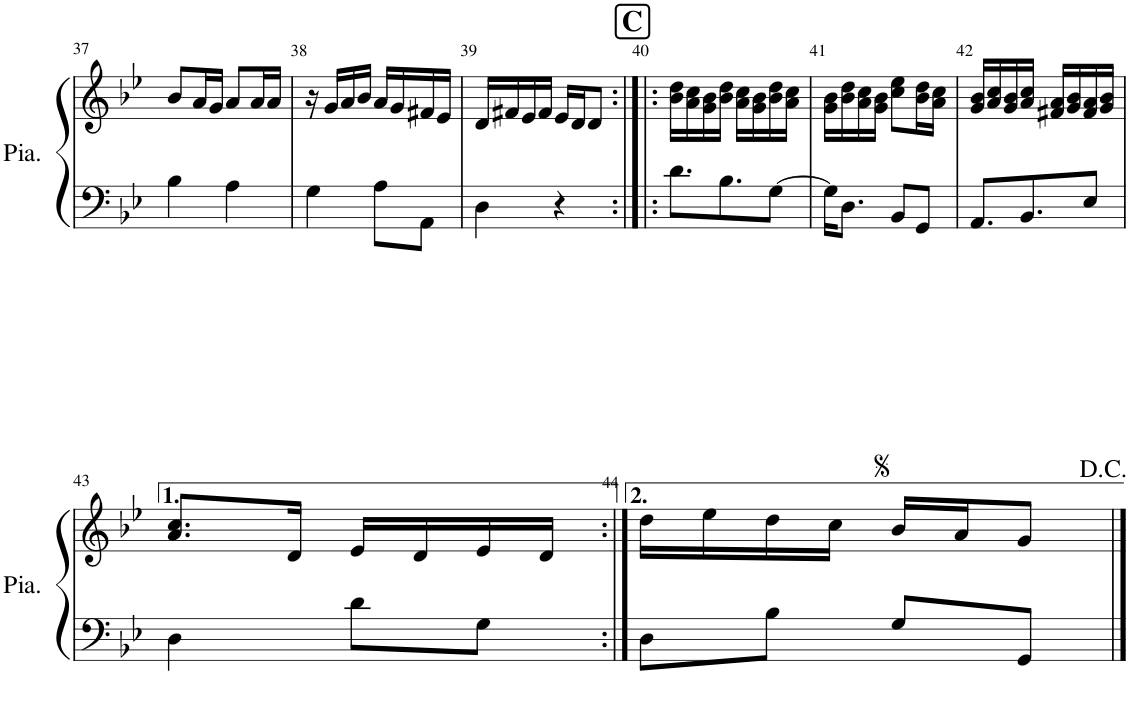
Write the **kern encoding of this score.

**kern	**kern
*part1	*part1
*staff2	*staff1
*I"Piano	*
*I'Pia.	*
!!LO:PB:g=z
*clefF4	*clefG2
*k[b-e-]	*k[b-e-]
*M2/4	*M2/4
=37	=37
4B-\	8b-/L
.	16a/L
.	16g/JJ
4A\	8a/L
.	16a/L
.	16a/JJ
=38	=38
4G\	16r
.	16g/LL
.	16a/
.	16b-/JJ
8A\L	16a/LL
.	16g/
8AA\J	16f#X/
.	16e-/JJ
=39	=39
4D\	16d/LL
.	16f#X/
.	16e-/
.	16f#/JJ
4r	16e-/LL
.	16d/J
.	8d/J
!!LO:REH:place=s1:a:B:cj:fs=14:t=C
=40:|!|:	=40:|!|:
8.d\L	16b-\ 16dd\LL
.	16a\ 16cc\
.	16g\ 16b-\
8.B-\	16b-\ 16dd\JJ
.	16a\ 16cc\LL
.	16g\ 16b-\
[8G\J	16b-\ 16dd\
.	16a\ 16cc\JJ
=41	=41
16G\KL]	16g\ 16b-\LL
8.D\J	16b-\ 16dd\
.	16a\ 16cc\
.	16g\ 16b-\JJ
8BB-/L	8cc\ 8ee-\L
8GG/J	16b-\ 16dd\L
.	16a\ 16cc\JJ
=42	=42
8.AA/L	16g/ 16b-/LL
.	16a/ 16cc/
.	16g/ 16b-/
8.BB-/	16a/ 16cc/JJ
.	16f#X/ 16a/LL
.	16g/ 16b-/
8E-/J	16f#/ 16a/
.	16g/ 16b-/JJ
!!LO:LB:g=z
=43	=43
4D\	8.a/ 8.cc/L
.	16d/Jk
8d\L	16e-/LL
.	16d/
8G\J	16e-/
.	16d/JJ
=44:|!	=44:|!
8D\L	16dd\LL
.	16ee-\
8B-\J	16dd\
.	16cc\JJ
8G/L	16b-/LL
.	16a/J
8GG/J	8g/J
==	==
*-	*-
